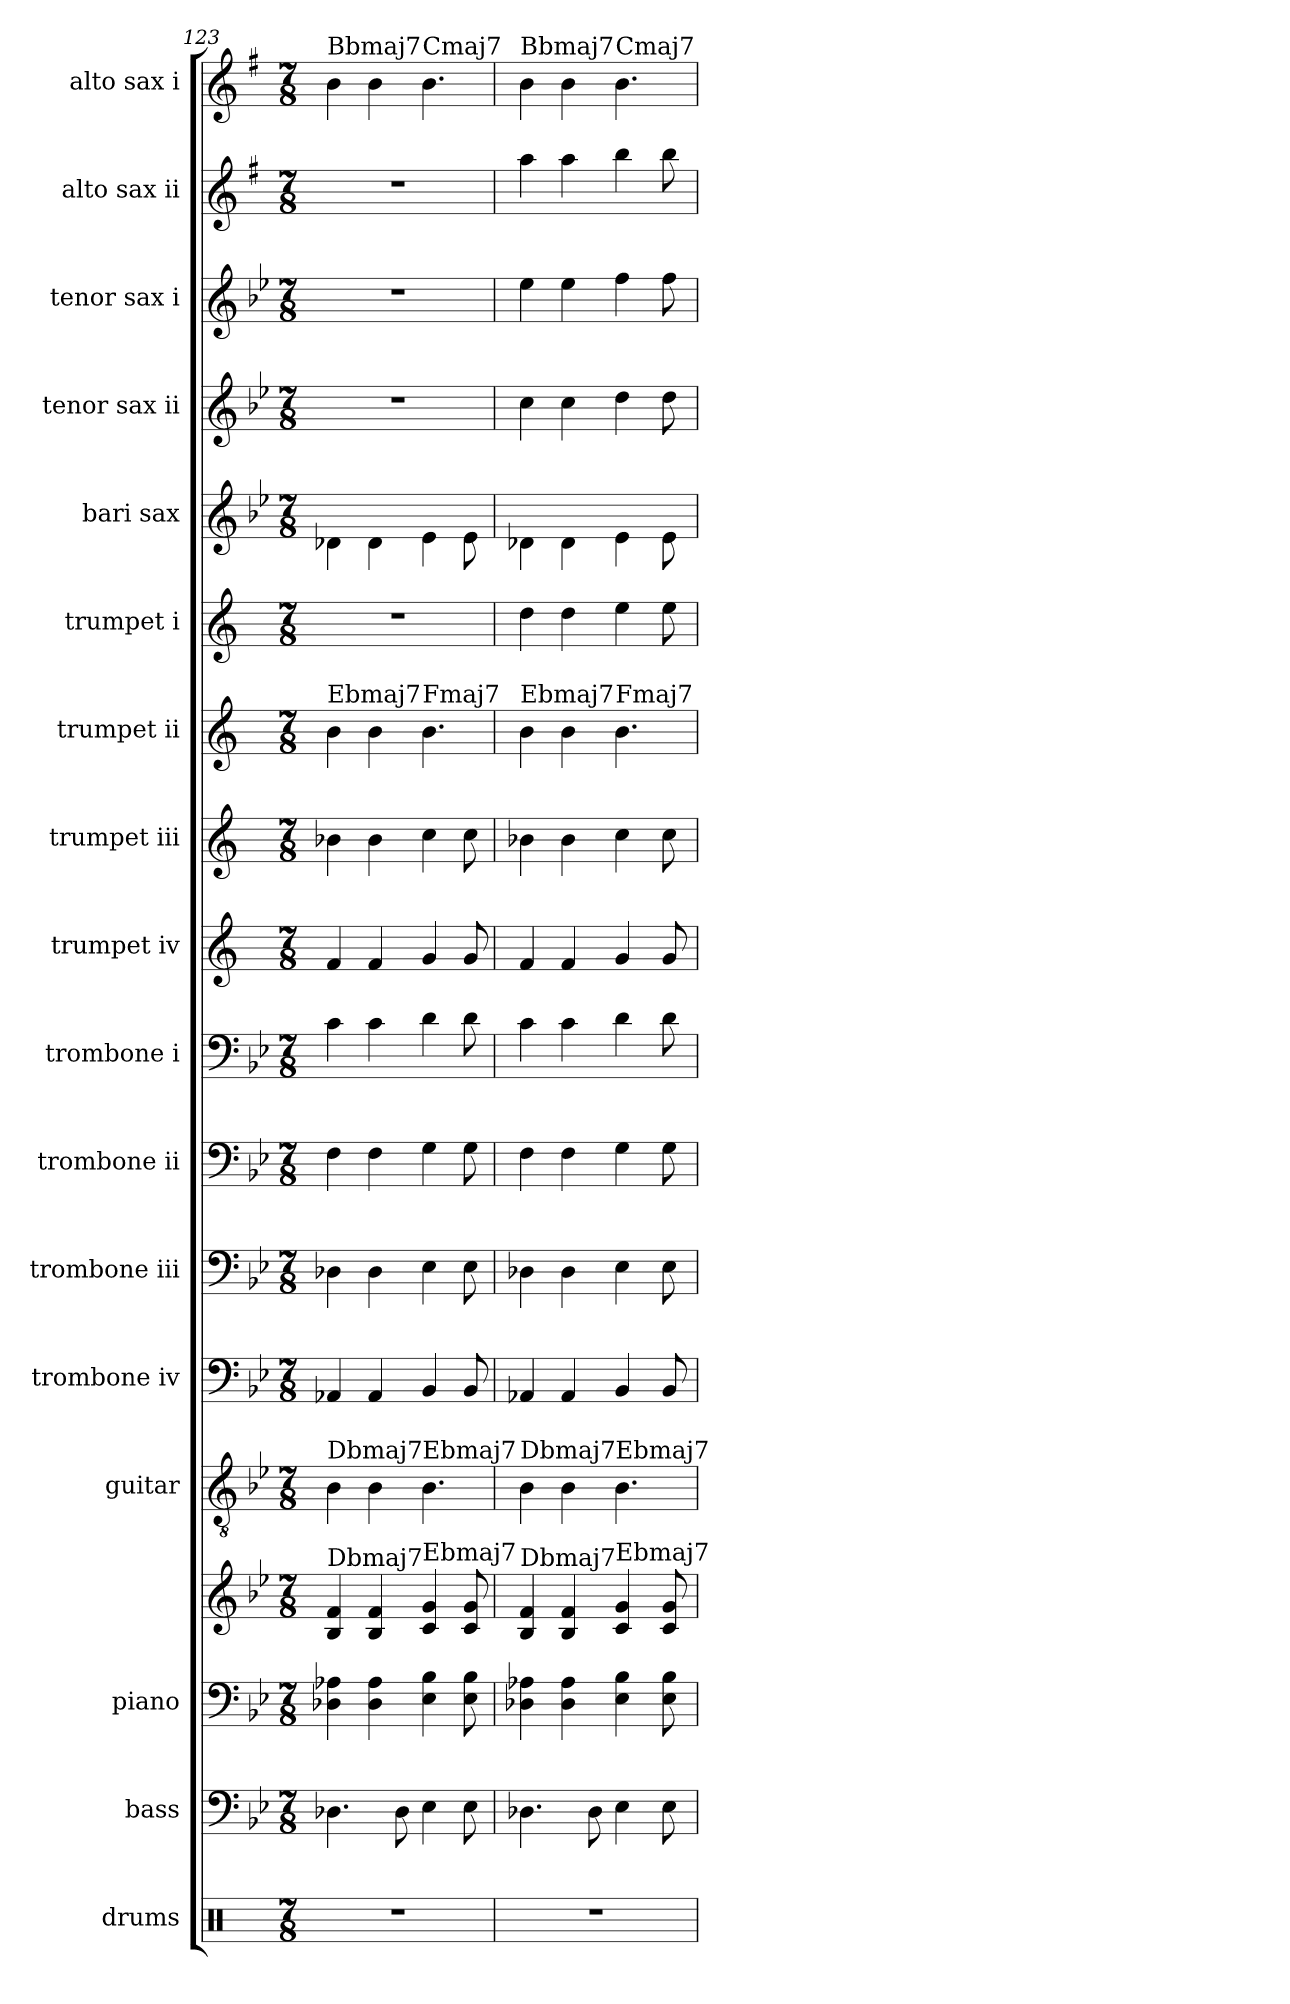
**kern	**kern	**kern	**kern	**kern	**kern	**kern	**kern	**kern	**kern	**kern	**kern	**kern	**kern	**kern	**kern	**kern	**kern
*part17	*part16	*part15	*part15	*part14	*part13	*part12	*part11	*part10	*part9	*part8	*part7	*part6	*part5	*part4	*part3	*part2	*part1
*staff18	*staff17	*staff16	*staff15	*staff14	*staff13	*staff12	*staff11	*staff10	*staff9	*staff8	*staff7	*staff6	*staff5	*staff4	*staff3	*staff2	*staff1
*I"drums	*I"bass	*I"piano	*	*I"guitar	*I"trombone iv	*I"trombone iii	*I"trombone ii	*I"trombone i	*I"trumpet iv	*I"trumpet iii	*I"trumpet ii	*I"trumpet i	*I"bari sax	*I"tenor sax ii	*I"tenor sax i	*I"alto sax ii	*I"alto sax i
*I'drs.	*I'bass	*I'pno.	*	*I'gtr.	*I'tbn. iv	*I'tbn. iii	*I'tbn. ii	*I'tbn. i	*I'tpt. iv	*I'tpt. iii	*I'tpt. ii	*I'tpt. i	*I'bari	*I'tenor ii	*I'tenor i	*I'alto ii	*I'alto i
*clefX	*clefF4	*clefF4	*clefG2	*clefGv2	*clefF4	*clefF4	*clefF4	*clefF4	*clefG2	*clefG2	*clefG2	*clefG2	*clefG2	*clefG2	*clefG2	*clefG2	*clefG2
*	*ITrd7c12	*	*	*	*	*	*	*	*ITrd1c2	*ITrd1c2	*ITrd1c2	*ITrd1c2	*ITrd12c21	*ITrd8c14	*ITrd8c14	*ITrd5c9	*ITrd5c9
*k[]	*k[b-e-]	*k[b-e-]	*k[b-e-]	*k[b-e-]	*k[b-e-]	*k[b-e-]	*k[b-e-]	*k[b-e-]	*k[b-e-]	*k[b-e-]	*k[b-e-]	*k[b-e-]	*k[b-e-]	*k[b-e-]	*k[b-e-]	*k[b-e-]	*k[b-e-]
*M7/8	*M7/8	*M7/8	*M7/8	*M7/8	*M7/8	*M7/8	*M7/8	*M7/8	*M7/8	*M7/8	*M7/8	*M7/8	*M7/8	*M7/8	*M7/8	*M7/8	*M7/8
=123	=123	=123	=123	=123	=123	=123	=123	=123	=123	=123	=123	=123	=123	=123	=123	=123	=123
!	!	!	!	!	!	!	!	!	!	!	!	!	!	!	!	!	!LO:TX:a:t=Bbmaj7
!	!	!	!	!	!	!	!	!	!	!	!LO:TX:a:t=Ebmaj7	!	!	!	!	!	!
!	!	!	!	!LO:TX:a:t=Dbmaj7	!	!	!	!	!	!	!	!	!	!	!	!	!
!	!	!	!LO:TX:a:t=Dbmaj7	!	!	!	!	!	!	!	!	!	!	!	!	!	!
2..r	4.DD-X\	4D-X\ 4A-X\	4B-/ 4f/	4B-\	4AA-X/	4D-X\	4F\	4c\	4e-/	4a-X\	4a	2..r	4D-X\	2..r	2..r	2..r	4d
.	.	4D-\ 4A-\	4B-/ 4f/	4B-\	4AA-/	4D-\	4F\	4c\	4e-/	4a-\	4a	.	4D-\	.	.	.	4d
.	8DD-\	.	.	.	.	.	.	.	.	.	.	.	.	.	.	.	.
!	!	!	!	!	!	!	!	!	!	!	!	!	!	!	!	!	!LO:TX:a:t=Cmaj7
!	!	!	!	!	!	!	!	!	!	!	!LO:TX:a:t=Fmaj7	!	!	!	!	!	!
!	!	!	!	!LO:TX:a:t=Ebmaj7	!	!	!	!	!	!	!	!	!	!	!	!	!
!	!	!	!LO:TX:a:t=Ebmaj7	!	!	!	!	!	!	!	!	!	!	!	!	!	!
.	4EE-\	4E-\ 4B-\	4c/ 4g/	4.B-\	4BB-/	4E-\	4G\	4d\	4f/	4b-\	4.a	.	4E-\	.	.	.	4.d
.	8EE-\	8E-\ 8B-\	8c/ 8g/	.	8BB-/	8E-\	8G\	8d\	8f/	8b-\	.	.	8E-\	.	.	.	.
=124	=124	=124	=124	=124	=124	=124	=124	=124	=124	=124	=124	=124	=124	=124	=124	=124	=124
!	!	!	!	!	!	!	!	!	!	!	!	!	!	!	!	!	!LO:TX:a:t=Bbmaj7
!	!	!	!	!	!	!	!	!	!	!	!LO:TX:a:t=Ebmaj7	!	!	!	!	!	!
!	!	!	!	!LO:TX:a:t=Dbmaj7	!	!	!	!	!	!	!	!	!	!	!	!	!
!	!	!	!LO:TX:a:t=Dbmaj7	!	!	!	!	!	!	!	!	!	!	!	!	!	!
2..r	4.DD-X\	4D-X\ 4A-X\	4B-/ 4f/	4B-\	4AA-X/	4D-X\	4F\	4c\	4e-/	4a-X\	4a	4cc\	4D-X\	4c\	4e-\	4cc\	4d
.	.	4D-\ 4A-\	4B-/ 4f/	4B-\	4AA-/	4D-\	4F\	4c\	4e-/	4a-\	4a	4cc\	4D-\	4c\	4e-\	4cc\	4d
.	8DD-\	.	.	.	.	.	.	.	.	.	.	.	.	.	.	.	.
!	!	!	!	!	!	!	!	!	!	!	!	!	!	!	!	!	!LO:TX:a:t=Cmaj7
!	!	!	!	!	!	!	!	!	!	!	!LO:TX:a:t=Fmaj7	!	!	!	!	!	!
!	!	!	!	!LO:TX:a:t=Ebmaj7	!	!	!	!	!	!	!	!	!	!	!	!	!
!	!	!	!LO:TX:a:t=Ebmaj7	!	!	!	!	!	!	!	!	!	!	!	!	!	!
.	4EE-\	4E-\ 4B-\	4c/ 4g/	4.B-\	4BB-/	4E-\	4G\	4d\	4f/	4b-\	4.a	4dd\	4E-\	4d\	4f\	4dd\	4.d
.	8EE-\	8E-\ 8B-\	8c/ 8g/	.	8BB-/	8E-\	8G\	8d\	8f/	8b-\	.	8dd\	8E-\	8d\	8f\	8dd\	.
=	=	=	=	=	=	=	=	=	=	=	=	=	=	=	=	=	=
*-	*-	*-	*-	*-	*-	*-	*-	*-	*-	*-	*-	*-	*-	*-	*-	*-	*-
